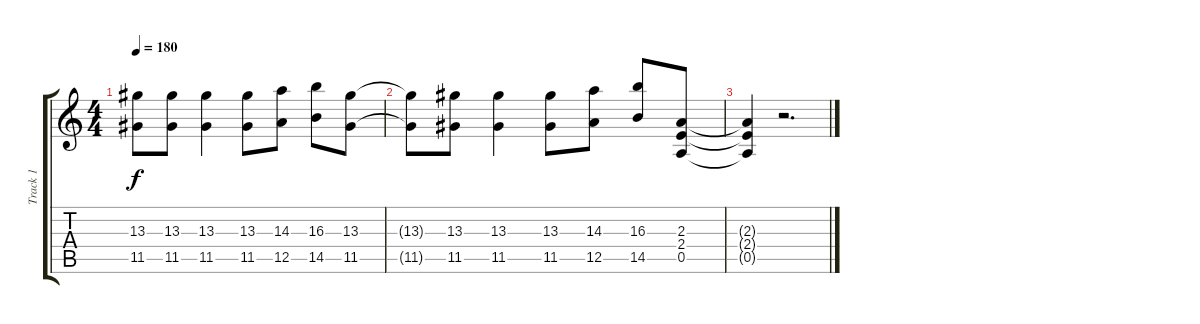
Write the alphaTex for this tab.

\track ("Track 1" "Track 1") {instrument overdrivenguitar}
\staff {score tabs}
\tuning (E4 B3 G3 D3 A2 E2) {hide}
\ts (4 4)
\tempo 180
\clef g2
\ks c
(13.3{t} 11.5{t}).8{dy f} (13.3 11.5).8 (13.3 11.5).4 (13.3 11.5).8 (14.3 12.5).8 (16.3 14.5).8 (13.3 11.5).8 |
(13.3{t} 11.5{t}).8 (13.3 11.5).8 (13.3 11.5).4 (13.3 11.5).8 (14.3 12.5).8 (16.3 14.5).8 (2.3 2.4 0.5).8 |
(2.3{t} 2.4{t} 0.5{t}).4 r.2{d}
